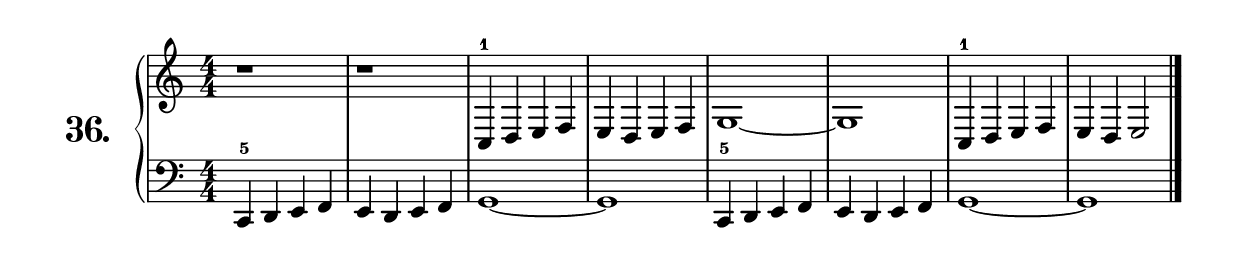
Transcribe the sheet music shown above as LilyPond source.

\version "2.18.2"

\score {
  \new PianoStaff  <<
    \set PianoStaff.instrumentName = \markup {
      \huge \bold \number "36." }

    \new Staff = "upper" \with {
      midiInstrument = #"acoustic grand" }

    \relative c' {
      \clef treble
      \key c \major
      \time 4/4
      \numericTimeSignature
      \tempo ""
      r1 |
      r1 |
      c,4-1 d e f |
      e  d e f |
      g1~ |
      g1 |
      c,4-1 d e f |
      e  d e2 \bar "|."
    }
    \new Staff = "lower" \with {
      midiInstrument = #"acoustic grand" }

    \relative c {
      \clef bass
      \key c \major
      \time 4/4
      c,4-5  d e f |
      e  d e f |
      g1~ |
      g1 |
      c,4-5  d e f|
      e  d e f |
      g1~ |
      g1 \bar "|."
      \numericTimeSignature
    }
  >>
  \layout { }
  \midi { }
  \header {
    composer = "Heinz Schüngeler; Elementarschule; Nº.3"
    piece = ""
    %opus = ""
  }
}

